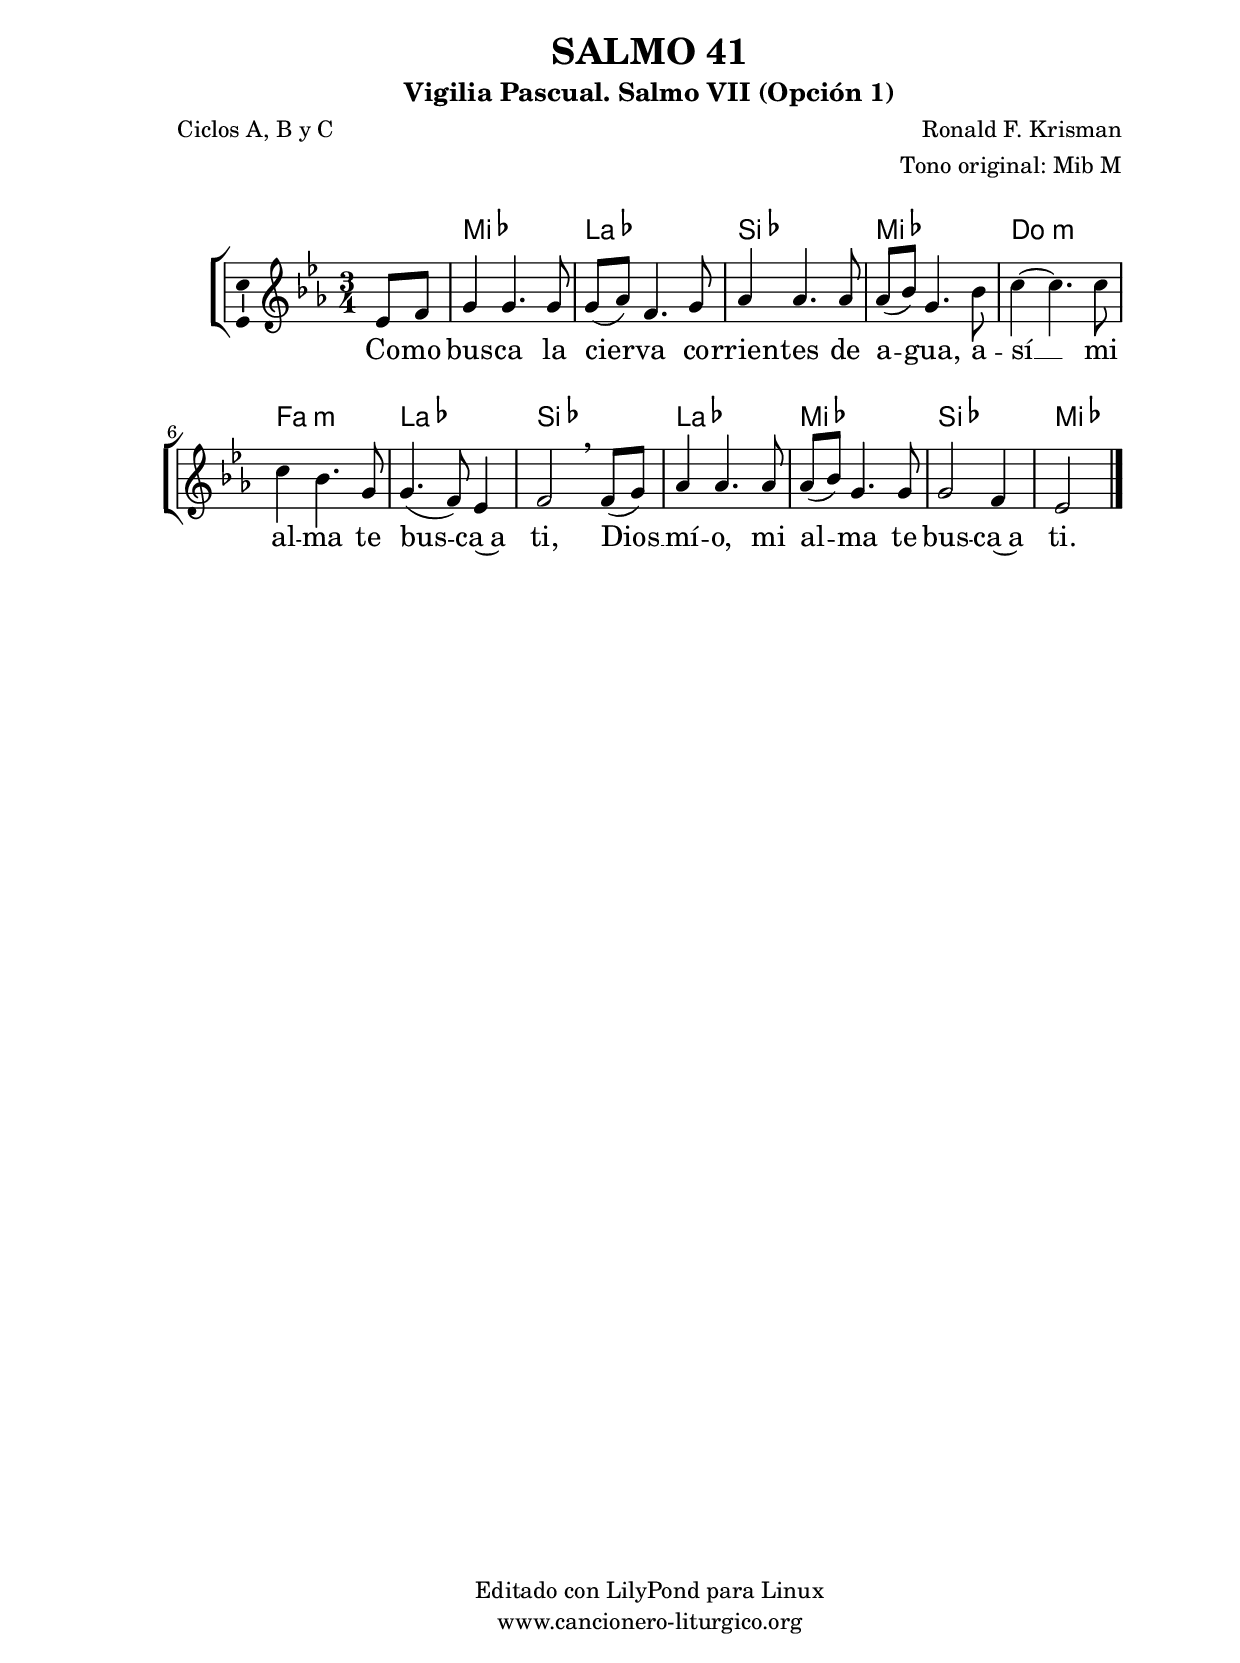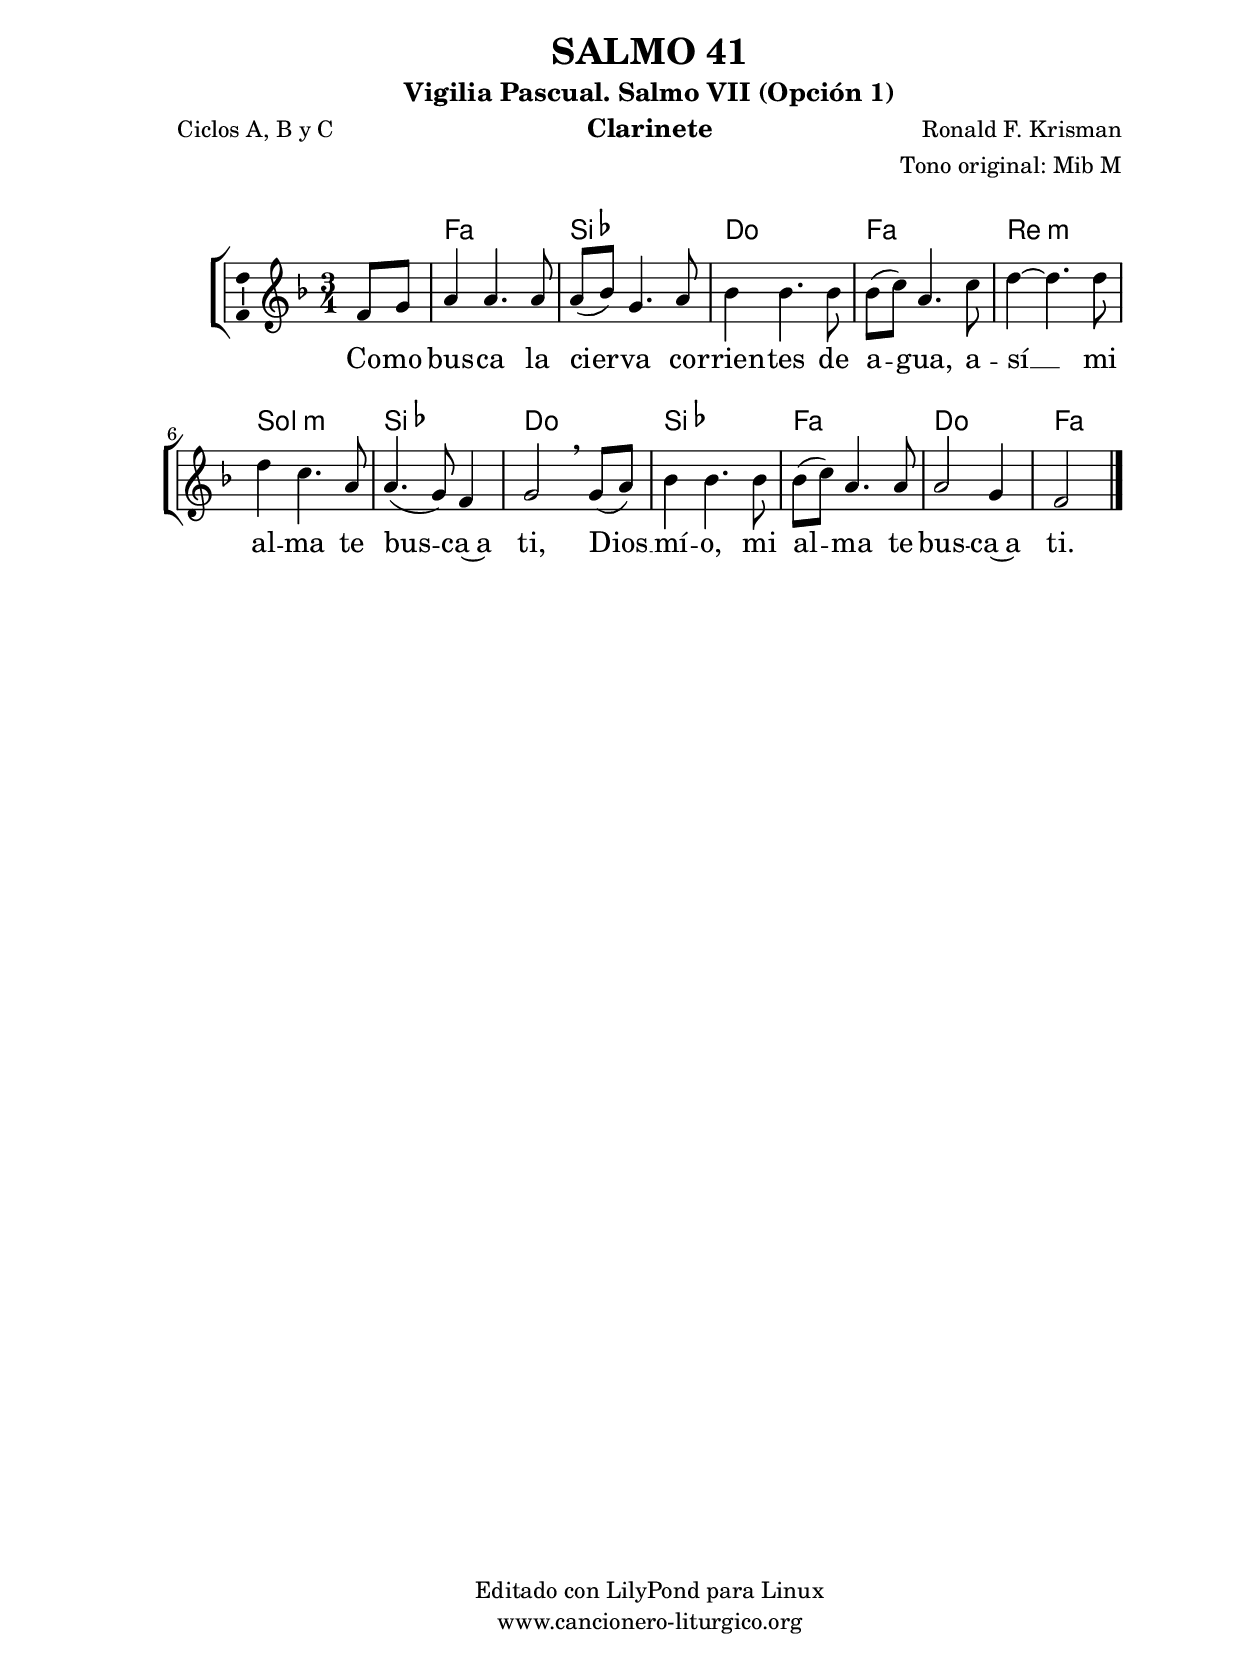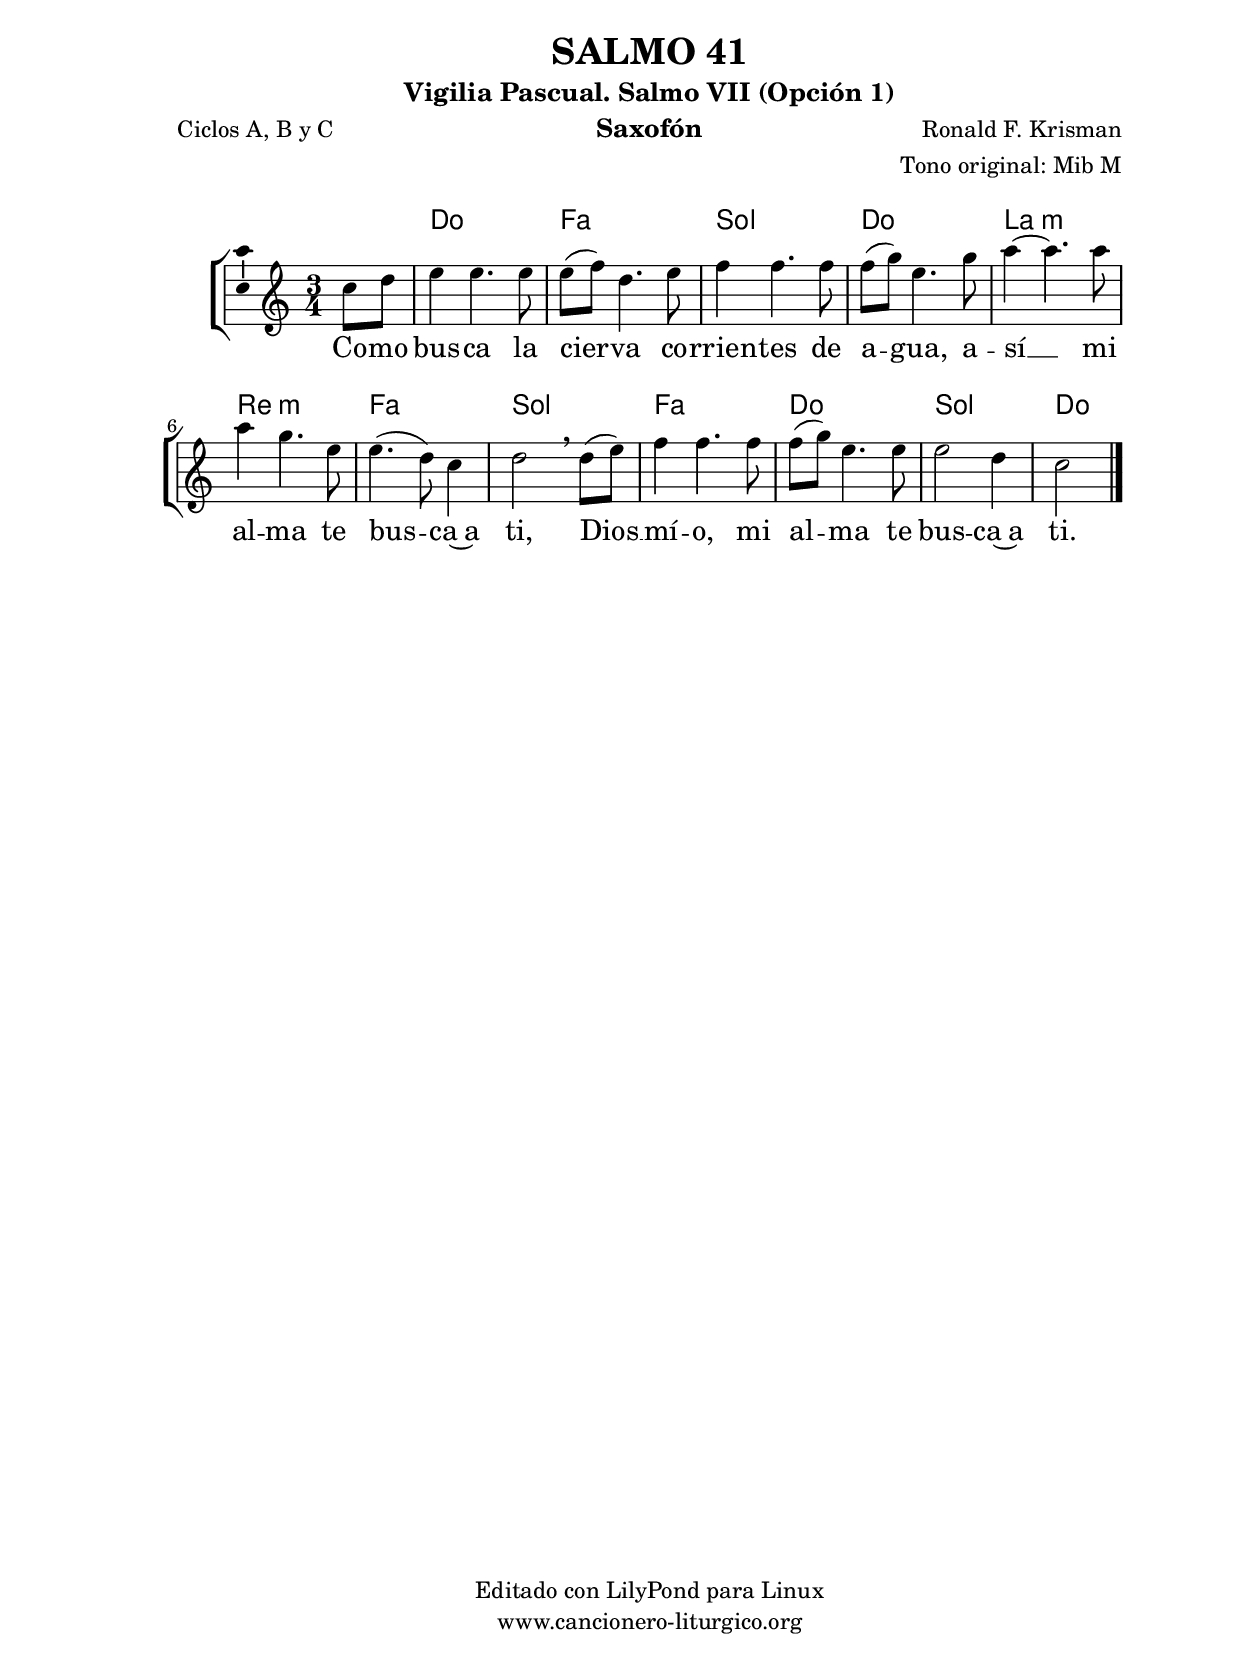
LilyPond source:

%
%para convertir .midi en .wav:
%timidity filename.midi -Ow -o finename.wav
%
%
%Para convertir de .wav a .mp3:
%lame -h -m j filename.wav
%
%
%para escuchar el midi:
%timidity nombrefichero.midi
%


%versión de lilypond para la que se ha escrito esta partitura:
\version "2.16.0"

	%Tamaño papel
	#(set-default-paper-size "a4")
	%Tamaño partitura
	#(set-global-staff-size 20)
	%No responde al pulsar sobre una nota
	#(ly:set-option 'point-and-click #f)

%parámetros del encabezamiento:
\header {
	title = "SALMO 41"
	subtitle = "Vigilia Pascual. Salmo VII (Opción 1)"
	composer = "Ronald F. Krisman"
	poet = "Ciclos A, B y C"
	meter = ""
	arranger = "Tono original: Mib M"
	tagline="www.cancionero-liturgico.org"
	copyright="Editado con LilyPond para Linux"
	tiempo = "Pascua"
	usos = "Salmo"
	letra = "Como busca la cierva corrientes de agua, así mi alma te busca a ti, Dios mío, mi alma te busca a ti."
	}

%parámetros asociados al papel:
\paper  {
	oddHeaderMarkup = \markup {\fill-line { \on-the-fly #not-first-page \fromproperty #'header:title \on-the-fly #not-first-page \fromproperty #'header:composer }}
	evenHeaderMarkup = \markup {\fill-line { \fromproperty #'header:composer \fromproperty #'header:title }}
	#(set-paper-size "a4")
	print-page-number = ##f
	first-page-number = 1
	print-first-page-number = ##f
%	head-separation = 3.0 \cm
	top-margin = 2.0 \cm
	bottom-margin = 0.5\cm
%%%	bottom-margin = -1.0\cm
	left-margin = 3.0 \cm
	line-width = 16.0 \cm 
	indent = 8\mm
	interscoreline = 2.\mm
	between-system-space = 15\mm
%	para que las partituras no llenen la hoja:
	ragged-bottom = ##t
%	idem para la última hoja:
	ragged-last-bottom = ##f
%	para que las partituras llenen el ancho del papel:
	ragged-last = ##f
	after-title-space = 2.5 \cm
%page-count=1
%system-count=8

	%Flexible Vertical Spacing
%	markup-markup-spacing =
%	#'((basic-distance . 15) (minimum-distance . 15) (padding . 3))
	markup-system-spacing =
	#'((basic-distance . 15) (minimum-distance . 15) (padding . 3))
	system-system-spacing =
	#'((basic-distance . 15) (minimum-distance . 15) (padding . 3))
	score-system-spacing =
	#'((basic-distance . 15) (minimum-distance . 15) (padding . 5))
%	top-system-spacing = % header
%	#'((basic-distance . 8) (minimum-distance . 0) (padding . 3))
%	top-markup-spacing =
%	#'((basic-distance . 20) (minimum-distance . 20) (padding . 3))
	last-bottom-spacing = % footer
	#'((basic-distance . 5) (minimum-distance . 5) (padding . 3))
%	score-markup-spacing =
%	#'((basic-distance . 16) (minimum-distance . 13) (padding . 3))

	}


%parámetros que afectan a toda la partitura:
global =  {
	%clave de sol (G):
	\clef G
	%armadura:
%	\transpose ees c
	\key ees \major
	\tempo 4=100
	\set Score.tempoHideNote = ##t
	}


acordes = {
	\italianChords
	\chordmode {
%	\transpose ees c
{

s4
ees2. aes bes ees c:m f:m aes bes aes ees bes ees2 %.

	}
	}
}

melodia = 
%	\transpose ees c
{
	\relative c'{

\time 3/4

\partial4
ees8 f
g4 g4. g8
g8 (aes) f4. g8
aes4 aes4. aes8
aes8 (bes) g4. bes8
c4~c4. c8
c4 bes4. g8
g4. (f8) ees4
f2 \breathe f8 (g)
aes4 aes4. aes8
aes8 (bes) g4. g8
g2 f4
ees2 %s4

	\bar "|."
	}
	}


texto = \lyricmode {
Co -- mo bus -- ca la cier -- va co -- rrien -- tes de a -- gua,
a -- sí __ mi al -- ma te bus -- ca~a ti, Dios __ mí -- o,
mi al -- ma te bus -- ca~a ti.
	}


acordesStaff = \context ChordNames = acordesStaff <<
	\set chordChanges = ##t
	\acordes
	>>


vozStaff = \context Voice = vozStaff
\with {\consists "Ambitus_engraver"}
<<
%	\set Staff.instrumentName = ""
%	\set Staff.shortInstrumentName = ""
%	\set Staff.midiInstrument = #"clarinet"
%	\set Staff.midiInstrument = #"cello"
%	\set Staff.midiInstrument = #"flute"
	\set Staff.midiInstrument = #"electric guitar (jazz)"
%	\set Staff.midiInstrument = #"english horn"
%	\set Staff.midiInstrument = #"violin"
%	\set Staff.midiInstrument = #"glockenspiel"
	\set Staff.midiMinimumVolume = #0.7
	\set Staff.midiMaximumVolume = #0.9
	\global
	\melodia
	>>


textoStaff = \context Lyrics = textoStaff <<
	\lyricsto vozStaff \texto
	>>

\book {
	\score {
		\context ChoirStaff {
			\override StaffGroup.SystemStartBracket #'collapse-height = #1
			\override Score.SystemStartBar #'collapse-height = #1
			<<
			\acordesStaff
			\vozStaff
			\textoStaff
			>>
			}
		\layout {
	    		\context {
				\Lyrics
				\override LyricText #'font-size = #2
				}
	   		 \context {
				\Score
				%fontSize = #3
				\override StaffSymbol #'staff-space = #(magstep +3)
				%\override Beam #'thickness = #0.55
				%\override SpacingSpanner #'spacing-increment = #1.0
				%\override Slur #'height-limit = #1.5
				}
			}
		}
	\score {
		\unfoldRepeats
		\context ChoirStaff {
			<<
			\acordesStaff
			\vozStaff
			>>
			}
		\midi {
	  		\context {
	  			\Score
				tempoWholesPerMinute = #(ly:make-moment 70 4)
				}
			}
		}
	}

%Partitura para clarinete
#(define output-suffix "C")
\book {
	\header{
		instrument = "Clarinete"
		}
	\score {
		\context ChoirStaff {
			\override StaffGroup.SystemStartBracket #'collapse-height = #1
			\override Score.SystemStartBar #'collapse-height = #1
\transpose c d
			<<
			\acordesStaff
			\vozStaff
			\textoStaff
			>>
			}
		\layout {
	    		\context {
				\Lyrics
				\override LyricText #'font-size = #2
				}
	   		 \context {
				\Score
				%fontSize = #3
				\override StaffSymbol #'staff-space = #(magstep +3)
				%\override Beam #'thickness = #0.55
				%\override SpacingSpanner #'spacing-increment = #1.0
				%\override Slur #'height-limit = #1.5
				}
			}
		}
	}

%Partitura para saxofón
#(define output-suffix "S")
\book {
	\header{
		instrument = "Saxofón"
		}
	\score {
		\context ChoirStaff {
			\override StaffGroup.SystemStartBracket #'collapse-height = #1
			\override Score.SystemStartBar #'collapse-height = #1
\transpose c a
			<<
			\acordesStaff
			\vozStaff
			\textoStaff
			>>
			}
		\layout {
	    		\context {
				\Lyrics
				\override LyricText #'font-size = #2
				}
	   		 \context {
				\Score
				%fontSize = #3
				\override StaffSymbol #'staff-space = #(magstep +3)
				%\override Beam #'thickness = #0.55
				%\override SpacingSpanner #'spacing-increment = #1.0
				%\override Slur #'height-limit = #1.5
				}
			}
		}
	}

